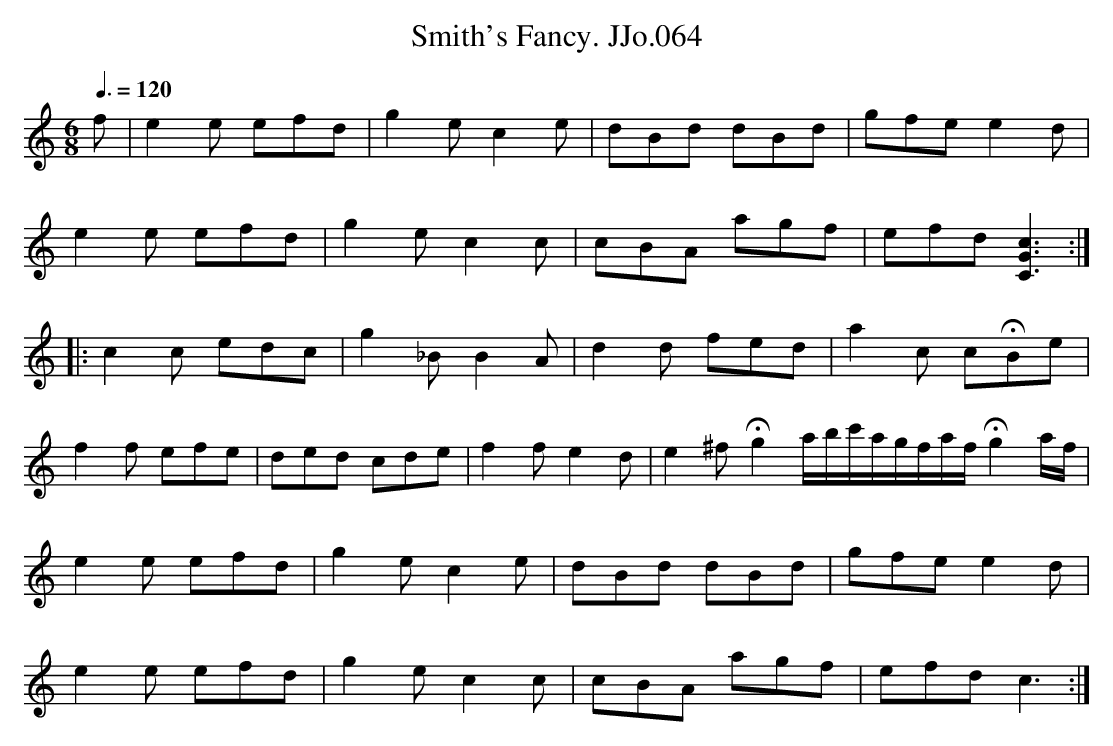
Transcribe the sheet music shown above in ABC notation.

X:1
T:Smith's Fancy. JJo.064
M:6/8
L:1/8
Q:3/8=120
K:C
f|e2e efd|g2ec2e|dBd dBd|gfee2 d|
e2e efd|g2ec2c|cBA agf|efd [c3G3C3]:|
|:c2c edc|g2_BB2A|d2d fed|a2c cHBe|
f2f efe|ded cde|f2f e2d|e2^fHg2 a/b/c'/a/g/f/a/f/ Hg2a/f/|
e2e efd|g2ec2e|dBd dBd|gfe e2d|
e2e efd|g2ec2c|cBA agf|efd c3:|
